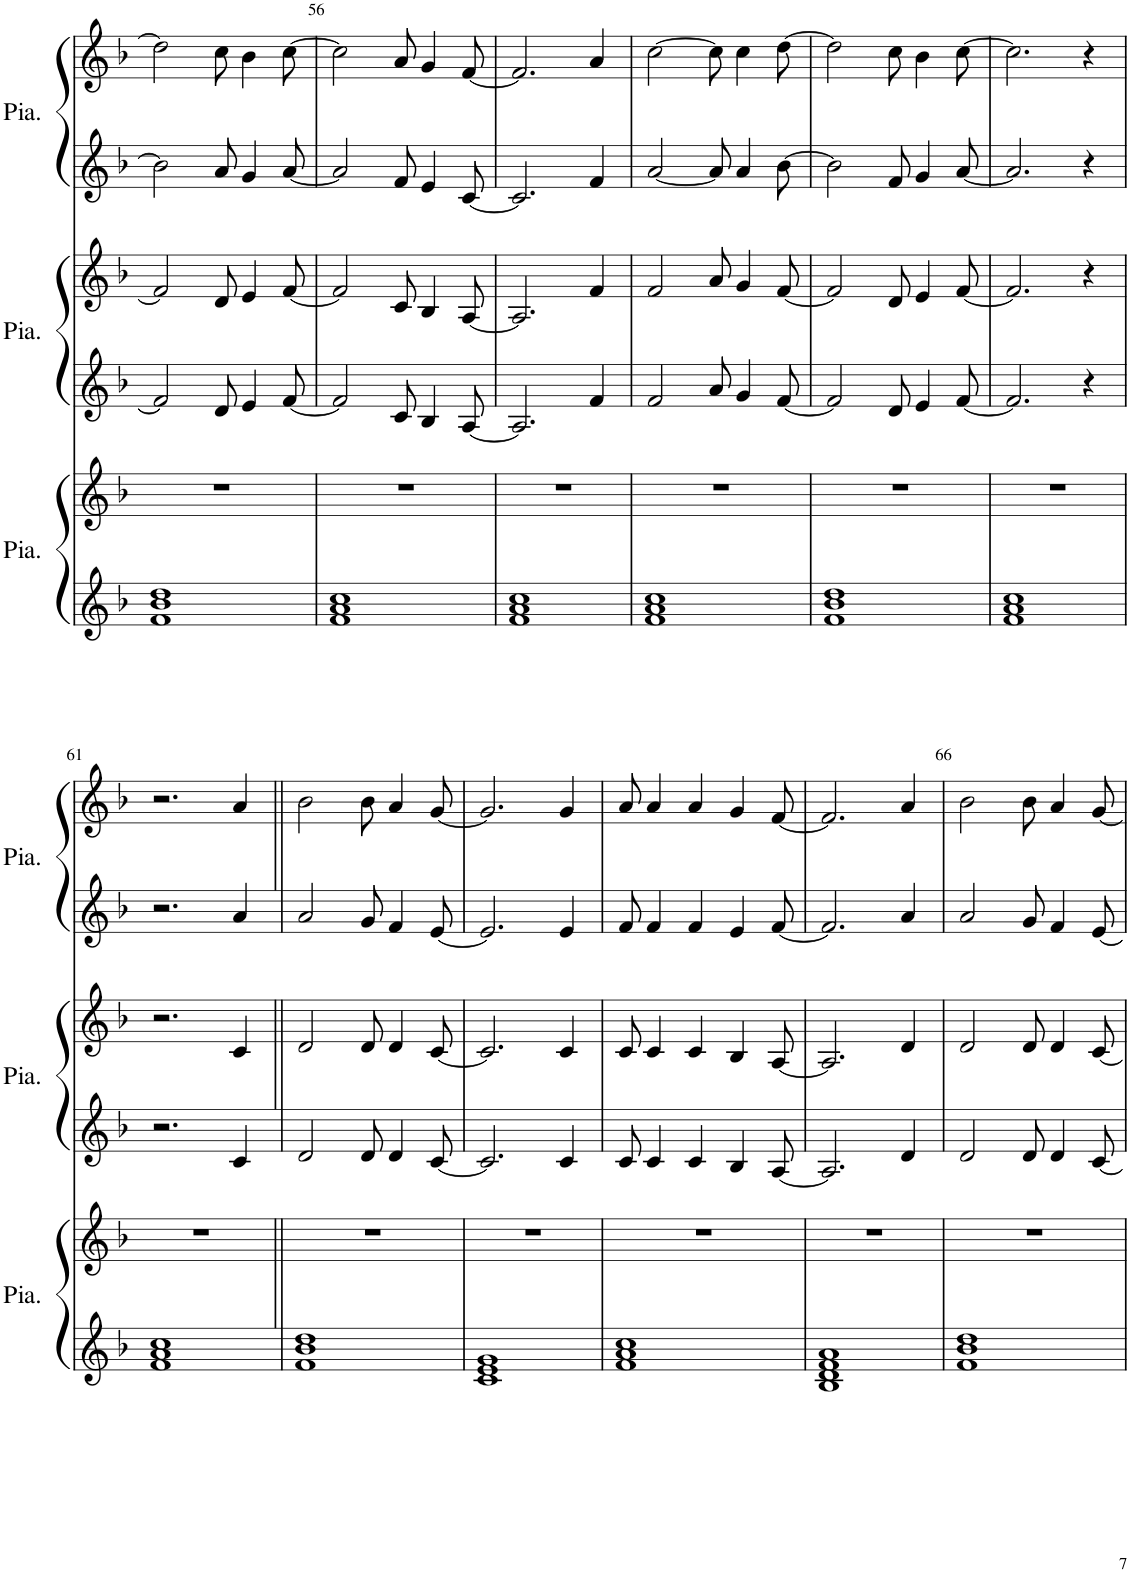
**kern	**kern	**kern	**kern	**kern	**kern
*part3	*part3	*part2	*part2	*part1	*part1
*staff6	*staff5	*staff4	*staff3	*staff2	*staff1
*I"Piano	*	*I"Piano	*	*I"Piano	*
*I'Pia.	*	*I'Pia.	*	*I'Pia.	*
!!LO:PB:g=z
*clefG2	*clefG2	*clefG2	*clefG2	*clefG2	*clefG2
*k[b-]	*k[b-]	*k[b-]	*k[b-]	*k[b-]	*k[b-]
*M2/2	*M2/2	*M2/2	*M2/2	*M2/2	*M2/2
*met(c|)	*met(c|)	*met(c|)	*met(c|)	*met(c|)	*met(c|)
=55	=55	=55	=55	=55	=55
1f 1b- 1dd	1r	2f/]	2f/]	2b-\]	2dd\]
.	.	8d/	8d/	8a/	8cc\
.	.	4e/	4e/	4g/	4b-\
.	.	[8f/	[8f/	[8a/	[8cc\
=56	=56	=56	=56	=56	=56
1f 1a 1cc	1r	2f/]	2f/]	2a/]	2cc\]
.	.	8c/	8c/	8f/	8a/
.	.	4B-/	4B-/	4e/	4g/
.	.	[8A/	[8A/	[8c/	[8f/
=57	=57	=57	=57	=57	=57
1f 1a 1cc	1r	2.A/]	2.A/]	2.c/]	2.f/]
.	.	4f/	4f/	4f/	4a/
=58	=58	=58	=58	=58	=58
1f 1a 1cc	1r	2f/	2f/	[2a/	[2cc\
.	.	8a/	8a/	8a/]	8cc\]
.	.	4g/	4g/	4a/	4cc\
.	.	[8f/	[8f/	[8b-\	[8dd\
=59	=59	=59	=59	=59	=59
1f 1b- 1dd	1r	2f/]	2f/]	2b-\]	2dd\]
.	.	8d/	8d/	8f/	8cc\
.	.	4e/	4e/	4g/	4b-\
.	.	[8f/	[8f/	[8a/	[8cc\
=60	=60	=60	=60	=60	=60
1f 1a 1cc	1r	2.f/]	2.f/]	2.a/]	2.cc\]
.	.	4r	4r	4r	4r
!!LO:LB:g=z
=61	=61	=61	=61	=61	=61
1f 1a 1cc	1r	2.r	2.r	2.r	2.r
.	.	4c/	4c/	4a/	4a/
=62||	=62||	=62||	=62||	=62||	=62||
1f 1b- 1dd	1r	2d/	2d/	2a/	2b-\
.	.	8d/	8d/	8g/	8b-\
.	.	4d/	4d/	4f/	4a/
.	.	[8c/	[8c/	[8e/	[8g/
=63	=63	=63	=63	=63	=63
1c 1e 1g	1r	2.c/]	2.c/]	2.e/]	2.g/]
.	.	4c/	4c/	4e/	4g/
=64	=64	=64	=64	=64	=64
1f 1a 1cc	1r	8c/	8c/	8f/	8a/
.	.	4c/	4c/	4f/	4a/
.	.	4c/	4c/	4f/	4a/
.	.	4B-/	4B-/	4e/	4g/
.	.	[8A/	[8A/	[8f/	[8f/
=65	=65	=65	=65	=65	=65
1B- 1d 1f 1a	1r	2.A/]	2.A/]	2.f/]	2.f/]
.	.	4d/	4d/	4a/	4a/
=66	=66	=66	=66	=66	=66
1f 1b- 1dd	1r	2d/	2d/	2a/	2b-\
.	.	8d/	8d/	8g/	8b-\
.	.	4d/	4d/	4f/	4a/
.	.	[8c/	[8c/	[8e/	[8g/
=	=	=	=	=	=
*-	*-	*-	*-	*-	*-
